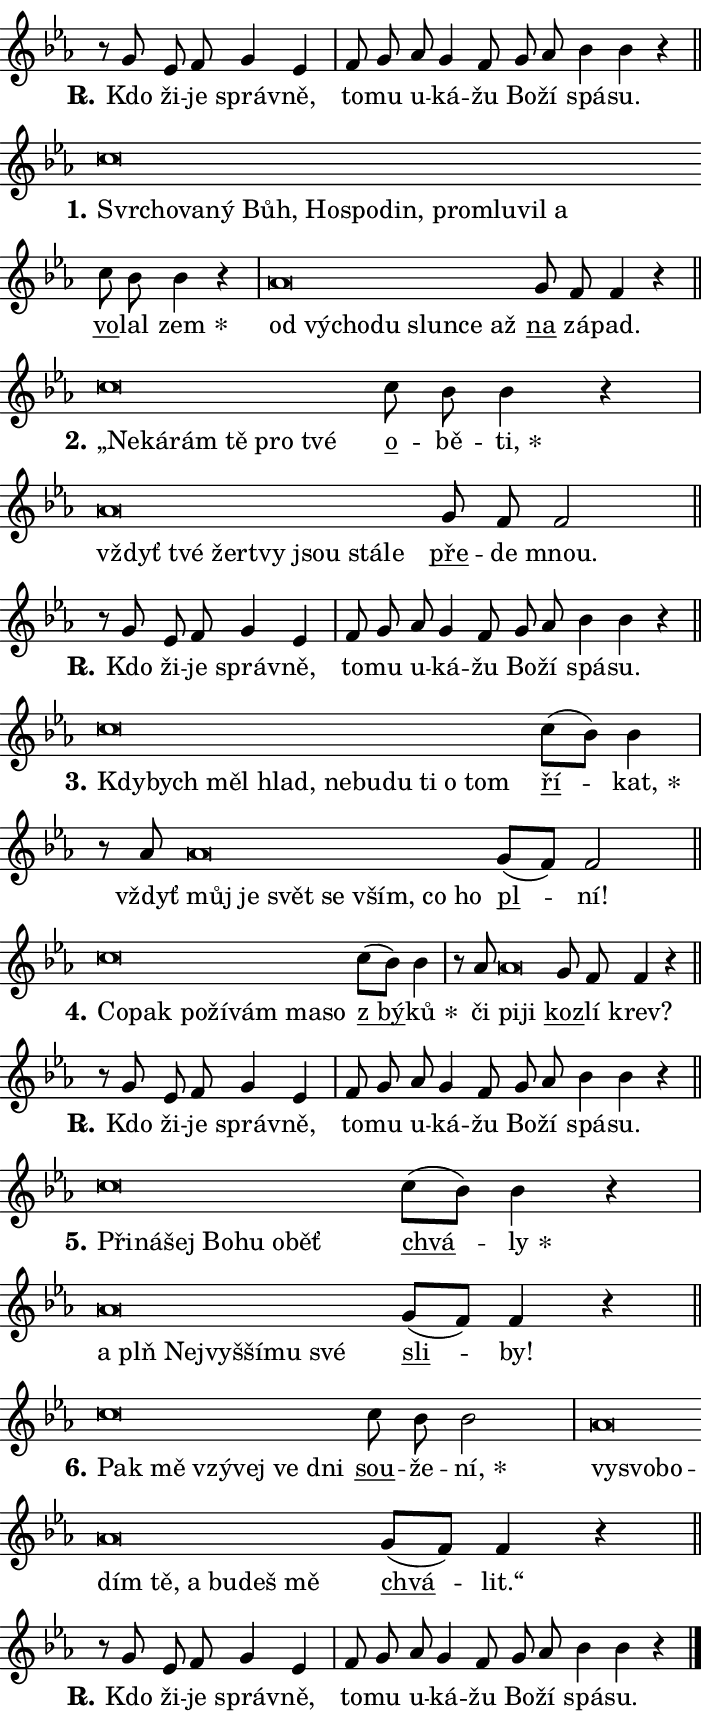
\version "2.24.0"
\header { tagline = "" }
\paper {
  indent = 0\cm
  top-margin = 0\cm
  right-margin = 0.13\cm % to fit lyric hyphens
  bottom-margin = 0\cm
  left-margin = 0\cm
  paper-width = 12\cm
  page-breaking = #ly:one-page-breaking
  system-system-spacing.basic-distance = #11
  score-system-spacing.basic-distance = #11
  ragged-last = ##f
}


%% Author: Thomas Morley
%% https://lists.gnu.org/archive/html/lilypond-user/2020-05/msg00002.html
#(define (line-position grob)
"Returns position of @var[grob} in current system:
   @code{'start}, if at first time-step
   @code{'end}, if at last time-step
   @code{'middle} otherwise
"
  (let* ((col (ly:item-get-column grob))
         (ln (ly:grob-object col 'left-neighbor))
         (rn (ly:grob-object col 'right-neighbor))
         (col-to-check-left (if (ly:grob? ln) ln col))
         (col-to-check-right (if (ly:grob? rn) rn col))
         (break-dir-left
           (and
             (ly:grob-property col-to-check-left 'non-musical #f)
             (ly:item-break-dir col-to-check-left)))
         (break-dir-right
           (and
             (ly:grob-property col-to-check-right 'non-musical #f)
             (ly:item-break-dir col-to-check-right))))
        (cond ((eqv? 1 break-dir-left) 'start)
              ((eqv? -1 break-dir-right) 'end)
              (else 'middle))))

#(define (tranparent-at-line-position vctor)
  (lambda (grob)
  "Relying on @code{line-position} select the relevant enry from @var{vctor}.
Used to determine transparency,"
    (case (line-position grob)
      ((end) (not (vector-ref vctor 0)))
      ((middle) (not (vector-ref vctor 1)))
      ((start) (not (vector-ref vctor 2))))))

noteHeadBreakVisibility =
#(define-music-function (break-visibility)(vector?)
"Makes @code{NoteHead}s transparent relying on @var{break-visibility}"
#{
  \override NoteHead.transparent =
    #(tranparent-at-line-position break-visibility)
#})

#(define delete-ledgers-for-transparent-note-heads
  (lambda (grob)
    "Reads whether a @code{NoteHead} is transparent.
If so this @code{NoteHead} is removed from @code{'note-heads} from
@var{grob}, which is supposed to be @code{LedgerLineSpanner}.
As a result ledgers are not printed for this @code{NoteHead}"
    (let* ((nhds-array (ly:grob-object grob 'note-heads))
           (nhds-list
             (if (ly:grob-array? nhds-array)
                 (ly:grob-array->list nhds-array)
                 '()))
           ;; Relies on the transparent-property being done before
           ;; Staff.LedgerLineSpanner.after-line-breaking is executed.
           ;; This is fragile ...
           (to-keep
             (remove
               (lambda (nhd)
                 (ly:grob-property nhd 'transparent #f))
               nhds-list)))
      ;; TODO find a better method to iterate over grob-arrays, similiar
      ;; to filter/remove etc for lists
      ;; For now rebuilt from scratch
      (set! (ly:grob-object grob 'note-heads)  '())
      (for-each
        (lambda (nhd)
          (ly:pointer-group-interface::add-grob grob 'note-heads nhd))
        to-keep))))

squashNotes = {
  \override NoteHead.X-extent = #'(-0.2 . 0.2)
  \override NoteHead.Y-extent = #'(-0.75 . 0)
  \override NoteHead.stencil =
    #(lambda (grob)
       (let ((pos (ly:grob-property grob 'staff-position)))
         (begin
           (if (< pos -7) (display "ERROR: Lower brevis then expected\n") (display ""))
           (if (<= pos -6) ly:text-interface::print ly:note-head::print))))
}
unSquashNotes = {
  \revert NoteHead.X-extent
  \revert NoteHead.Y-extent
  \revert NoteHead.stencil
}

hideNotes = \noteHeadBreakVisibility #begin-of-line-visible
unHideNotes = \noteHeadBreakVisibility #all-visible

% work-around for resetting accidentals
% https://lilypond.org/doc/v2.23/Documentation/notation/displaying-rhythms#unmetered-music
cadenzaMeasure = {
  \cadenzaOff
  \partial 1024 s1024
  \cadenzaOn
}

#(define-markup-command (accent layout props text) (markup?)
  "Underline accented syllable"
  (interpret-markup layout props
    #{\markup \override #'(offset . 4.3) \underline { #text }#}))

responsum = \markup \concat {
  "R" \hspace #-1.05 \path #0.1 #'((moveto 0 0.07) (lineto 0.9 0.8)) \hspace #0.05 "."
}

spaceSize = #0.6828661417322834 % exact space size for TeX Gyre Schola

\layout {
  \context {
    \Staff
    \remove "Time_signature_engraver"
    \override LedgerLineSpanner.after-line-breaking = #delete-ledgers-for-transparent-note-heads
  }
  \context {
    \Lyrics {
      \override LyricSpace.minimum-distance = \spaceSize
      \override LyricText.font-name = #"TeX Gyre Schola"
      \override LyricText.font-size = 1
      \override StanzaNumber.font-name = #"TeX Gyre Schola Bold"
      \override StanzaNumber.font-size = 1
    }
  }
  \context {
    \Score 
    \override NoteHead.text =
      #(lambda (grob) 
        (let ((pos (ly:grob-property grob 'staff-position)))
          #{\markup {
            \combine
              \halign #-0.55 \raise #(if (= pos -6) 0 0.5) \override #'(thickness . 2) \draw-line #'(3.2 . 0)
              \musicglyph "noteheads.sM1"
          }#}))
  }
}

% magnetic-lyrics.ily
%
%   written by
%     Jean Abou Samra <jean@abou-samra.fr>
%     Werner Lemberg <wl@gnu.org>
%
%   adapted by
%     Jiri Hon <jiri.hon@gmail.com>
%
% Version 2022-Apr-15

% https://www.mail-archive.com/lilypond-user@gnu.org/msg149350.html

#(define (Left_hyphen_pointer_engraver context)
   "Collect syllable-hyphen-syllable occurrences in lyrics and store
them in properties.  This engraver only looks to the left.  For
example, if the lyrics input is @code{foo -- bar}, it does the
following.

@itemize @bullet
@item
Set the @code{text} property of the @code{LyricHyphen} grob between
@q{foo} and @q{bar} to @code{foo}.

@item
Set the @code{left-hyphen} property of the @code{LyricText} grob with
text @q{foo} to the @code{LyricHyphen} grob between @q{foo} and
@q{bar}.
@end itemize

Use this auxiliary engraver in combination with the
@code{lyric-@/text::@/apply-@/magnetic-@/offset!} hook."
   (let ((hyphen #f)
         (text #f))
     (make-engraver
      (acknowledgers
       ((lyric-syllable-interface engraver grob source-engraver)
        (set! text grob)))
      (end-acknowledgers
       ((lyric-hyphen-interface engraver grob source-engraver)
        ;(when (not (grob::has-interface grob 'lyric-space-interface))
          (set! hyphen grob)));)
      ((stop-translation-timestep engraver)
       (when (and text hyphen)
         (ly:grob-set-object! text 'left-hyphen hyphen))
       (set! text #f)
       (set! hyphen #f)))))

#(define (lyric-text::apply-magnetic-offset! grob)
   "If the space between two syllables is less than the value in
property @code{LyricText@/.details@/.squash-threshold}, move the right
syllable to the left so that it gets concatenated with the left
syllable.

Use this function as a hook for
@code{LyricText@/.after-@/line-@/breaking} if the
@code{Left_@/hyphen_@/pointer_@/engraver} is active."
   (let ((hyphen (ly:grob-object grob 'left-hyphen #f)))
     (when hyphen
       (let ((left-text (ly:spanner-bound hyphen LEFT)))
         (when (grob::has-interface left-text 'lyric-syllable-interface)
           (let* ((common (ly:grob-common-refpoint grob left-text X))
                  (this-x-ext (ly:grob-extent grob common X))
                  (left-x-ext
                   (begin
                     ;; Trigger magnetism for left-text.
                     (ly:grob-property left-text 'after-line-breaking)
                     (ly:grob-extent left-text common X)))
                  ;; `delta` is the gap width between two syllables.
                  (delta (- (interval-start this-x-ext)
                            (interval-end left-x-ext)))
                  (details (ly:grob-property grob 'details))
                  (threshold (assoc-get 'squash-threshold details 0.2)))
             (when (< delta threshold)
               (let* (;; We have to manipulate the input text so that
                      ;; ligatures crossing syllable boundaries are not
                      ;; disabled.  For languages based on the Latin
                      ;; script this is essentially a beautification.
                      ;; However, for non-Western scripts it can be a
                      ;; necessity.
                      (lt (ly:grob-property left-text 'text))
                      (rt (ly:grob-property grob 'text))
                      (is-space (grob::has-interface hyphen 'lyric-space-interface))
                      (space (if is-space " " ""))
                      (extra-delta (if is-space spaceSize 0))
                      ;; Append new syllable.
                      (ltrt-space (if (and (string? lt) (string? rt))
                                (string-append lt space rt)
                                (make-concat-markup (list lt space rt))))
                      ;; Right-align `ltrt` to the right side.
                      (ltrt-space-markup (grob-interpret-markup
                               grob
                               (make-translate-markup
                                (cons (interval-length this-x-ext) 0)
                                (make-right-align-markup ltrt-space)))))
                 (begin
                   ;; Don't print `left-text`.
                   (ly:grob-set-property! left-text 'stencil #f)
                   ;; Set text and stencil (which holds all collected
                   ;; syllables so far) and shift it to the left.
                   (ly:grob-set-property! grob 'text ltrt-space)
                   (ly:grob-set-property! grob 'stencil ltrt-space-markup)
                   (ly:grob-translate-axis! grob (- (- delta extra-delta)) X))))))))))


#(define (lyric-hyphen::displace-bounds-first grob)
   ;; Make very sure this callback isn't triggered too early.
   (let ((left (ly:spanner-bound grob LEFT))
         (right (ly:spanner-bound grob RIGHT)))
     (ly:grob-property left 'after-line-breaking)
     (ly:grob-property right 'after-line-breaking)
     (ly:lyric-hyphen::print grob)))

squashThreshold = #0.4

\layout {
  \context {
    \Lyrics
    \consists #Left_hyphen_pointer_engraver
    \override LyricText.after-line-breaking =
      #lyric-text::apply-magnetic-offset!
    \override LyricHyphen.stencil = #lyric-hyphen::displace-bounds-first
    \override LyricText.details.squash-threshold = \squashThreshold
    \override LyricHyphen.minimum-distance = 0
    \override LyricHyphen.minimum-length = \squashThreshold
  }
}

squashText = \override LyricText.details.squash-threshold = 9999
unSquashText = \override LyricText.details.squash-threshold = \squashThreshold

leftText = \override LyricText.self-alignment-X = #LEFT
unLeftText = \revert LyricText.self-alignment-X

starOffset = #(lambda (grob) 
                (let ((x_offset (ly:self-alignment-interface::aligned-on-x-parent grob)))
                  (if (= x_offset 0) 0 (+ x_offset 1.2))))

star = #(define-music-function (syllable)(string?)
"Append star separator at the end of a syllable"
#{
  \once \override LyricText.X-offset = #starOffset
  \lyricmode { \markup {
    #syllable
    \override #'((font-name . "TeX Gyre Schola Bold")) \hspace #0.2 \lower #0.65 \larger "*"
  } }
#})

starAccent = #(define-music-function (syllable)(string?)
"Append star separator at the end of a syllable and make accent"
#{
  \once \override LyricText.X-offset = #starOffset
  \lyricmode { \markup {
    \accent #syllable
    \override #'((font-name . "TeX Gyre Schola Bold")) \hspace #0.2 \lower #0.65 \larger "*"
  } }
#})

breath = #(define-music-function (syllable)(string?)
"Append breathing indicator at the end of a syllable"
#{
  \lyricmode { \markup { #syllable "+" } }
#})

optionalBreath = #(define-music-function (syllable)(string?)
"Append optional breathing indicator at the end of a syllable"
#{
  \lyricmode { \markup { #syllable "(+)" } }
#})


\score {
    <<
        \new Voice = "melody" { \cadenzaOn \key es \major \relative { r8 g' es f g4 es \cadenzaMeasure \bar "|" f8 g \bar "" as g4 f8 \bar "" g as \bar "" bes4 bes r \cadenzaMeasure \bar "||" \break } }
        \new Lyrics \lyricsto "melody" { \lyricmode { \set stanza = \responsum
Kdo ži -- je správ -- ně, to -- mu u -- ká -- žu Bo -- ží spá -- su. } }
    >>
    \layout {}
}

\score {
    <<
        \new Voice = "melody" { \cadenzaOn \key es \major \relative { \squashNotes c''\breve*1/16 \hideNotes \breve*1/16 \bar "" \breve*1/16 \bar "" \breve*1/16 \bar "" \breve*1/16 \bar "" \breve*1/16 \bar "" \breve*1/16 \bar "" \breve*1/16 \bar "" \breve*1/16 \bar "" \breve*1/16 \bar "" \breve*1/16 \breve*1/16 \bar "" \unHideNotes \unSquashNotes \bar "" c8 bes bes4 r \cadenzaMeasure \bar "|" \squashNotes as\breve*1/16 \hideNotes \breve*1/16 \bar "" \breve*1/16 \bar "" \breve*1/16 \bar "" \breve*1/16 \bar "" \breve*1/16 \breve*1/16 \bar "" \unHideNotes \unSquashNotes \bar "" g8 f f4 r \cadenzaMeasure \bar "||" \break } }
        \new Lyrics \lyricsto "melody" { \lyricmode { \set stanza = "1."
\leftText Svr -- \squashText cho -- va -- ný Bůh, Ho -- spo -- din, pro -- mlu -- vil a \unLeftText \unSquashText \markup \accent vo -- lal \star zem \leftText od \squashText vý -- cho -- du slun -- ce až \unLeftText \unSquashText \markup \accent na zá -- pad. } }
    >>
    \layout {}
}

\score {
    <<
        \new Voice = "melody" { \cadenzaOn \key es \major \relative { \squashNotes c''\breve*1/16 \hideNotes \breve*1/16 \bar "" \breve*1/16 \bar "" \breve*1/16 \bar "" \breve*1/16 \breve*1/16 \bar "" \unHideNotes \unSquashNotes \bar "" c8 bes bes4 r \cadenzaMeasure \bar "|" \squashNotes as\breve*1/16 \hideNotes \breve*1/16 \bar "" \breve*1/16 \bar "" \breve*1/16 \bar "" \breve*1/16 \bar "" \breve*1/16 \breve*1/16 \bar "" \unHideNotes \unSquashNotes \bar "" g8 f f2 \cadenzaMeasure \bar "||" \break } }
        \new Lyrics \lyricsto "melody" { \lyricmode { \set stanza = "2."
\leftText „Ne -- \squashText ká -- rám tě pro tvé \unLeftText \unSquashText \markup \accent o -- bě -- \star ti, \leftText vždyť \squashText tvé žer -- tvy jsou stá -- le \unLeftText \unSquashText \markup \accent pře -- de mnou. } }
    >>
    \layout {}
}

\score {
    <<
        \new Voice = "melody" { \cadenzaOn \key es \major \relative { r8 g' es f g4 es \cadenzaMeasure \bar "|" f8 g \bar "" as g4 f8 \bar "" g as \bar "" bes4 bes r \cadenzaMeasure \bar "||" \break } }
        \new Lyrics \lyricsto "melody" { \lyricmode { \set stanza = \responsum
Kdo ži -- je správ -- ně, to -- mu u -- ká -- žu Bo -- ží spá -- su. } }
    >>
    \layout {}
}

\score {
    <<
        \new Voice = "melody" { \cadenzaOn \key es \major \relative { \squashNotes c''\breve*1/16 \hideNotes \breve*1/16 \bar "" \breve*1/16 \bar "" \breve*1/16 \bar "" \breve*1/16 \bar "" \breve*1/16 \bar "" \breve*1/16 \bar "" \breve*1/16 \bar "" \breve*1/16 \breve*1/16 \bar "" \unHideNotes \unSquashNotes \bar "" c8[( bes)] bes4 \cadenzaMeasure \bar "|" r8 as \squashNotes as\breve*1/16 \hideNotes \breve*1/16 \bar "" \breve*1/16 \bar "" \breve*1/16 \bar "" \breve*1/16 \bar "" \breve*1/16 \breve*1/16 \bar "" \unHideNotes \unSquashNotes \bar "" g8[( f)] f2 \cadenzaMeasure \bar "||" \break } }
        \new Lyrics \lyricsto "melody" { \lyricmode { \set stanza = "3."
\leftText Kdy -- \squashText bych měl hlad, ne -- bu -- du ti o tom \unLeftText \unSquashText \markup \accent ří -- \star kat, vždyť \leftText můj \squashText je svět se vším, co ho \unLeftText \unSquashText \markup \accent pl -- ní! } }
    >>
    \layout {}
}

\score {
    <<
        \new Voice = "melody" { \cadenzaOn \key es \major \relative { \squashNotes c''\breve*1/16 \hideNotes \breve*1/16 \bar "" \breve*1/16 \bar "" \breve*1/16 \bar "" \breve*1/16 \bar "" \breve*1/16 \breve*1/16 \bar "" \unHideNotes \unSquashNotes \bar "" c8[( bes)] bes4 \cadenzaMeasure \bar "|" r8 as8 \squashNotes as\breve*1/16 \hideNotes \breve*1/16 \bar "" \unHideNotes \unSquashNotes \bar "" g8 f f4 r \cadenzaMeasure \bar "||" \break } }
        \new Lyrics \lyricsto "melody" { \lyricmode { \set stanza = "4."
\leftText Co -- \squashText pak po -- ží -- vám ma -- so \unLeftText \unSquashText \markup \accent "z bý" -- \star ků či \leftText pi -- \squashText ji \unLeftText \unSquashText \markup \accent koz -- lí krev? } }
    >>
    \layout {}
}

\score {
    <<
        \new Voice = "melody" { \cadenzaOn \key es \major \relative { r8 g' es f g4 es \cadenzaMeasure \bar "|" f8 g \bar "" as g4 f8 \bar "" g as \bar "" bes4 bes r \cadenzaMeasure \bar "||" \break } }
        \new Lyrics \lyricsto "melody" { \lyricmode { \set stanza = \responsum
Kdo ži -- je správ -- ně, to -- mu u -- ká -- žu Bo -- ží spá -- su. } }
    >>
    \layout {}
}

\score {
    <<
        \new Voice = "melody" { \cadenzaOn \key es \major \relative { \squashNotes c''\breve*1/16 \hideNotes \breve*1/16 \bar "" \breve*1/16 \bar "" \breve*1/16 \bar "" \breve*1/16 \bar "" \breve*1/16 \breve*1/16 \bar "" \unHideNotes \unSquashNotes \bar "" c8[( bes)] bes4 r \cadenzaMeasure \bar "|" \squashNotes as\breve*1/16 \hideNotes \breve*1/16 \bar "" \breve*1/16 \bar "" \breve*1/16 \bar "" \breve*1/16 \bar "" \breve*1/16 \breve*1/16 \bar "" \unHideNotes \unSquashNotes \bar "" g8[( f)] f4 r \cadenzaMeasure \bar "||" \break } }
        \new Lyrics \lyricsto "melody" { \lyricmode { \set stanza = "5."
\leftText Při -- \squashText ná -- šej Bo -- hu o -- běť \unLeftText \unSquashText \markup \accent chvá -- \star ly \leftText a \squashText plň Nej -- vyš -- ší -- mu své \unLeftText \unSquashText \markup \accent sli -- by! } }
    >>
    \layout {}
}

\score {
    <<
        \new Voice = "melody" { \cadenzaOn \key es \major \relative { \squashNotes c''\breve*1/16 \hideNotes \breve*1/16 \bar "" \breve*1/16 \bar "" \breve*1/16 \bar "" \breve*1/16 \breve*1/16 \bar "" \unHideNotes \unSquashNotes \bar "" c8 bes bes2 \cadenzaMeasure \bar "|" \squashNotes as\breve*1/16 \hideNotes \breve*1/16 \bar "" \breve*1/16 \bar "" \breve*1/16 \bar "" \breve*1/16 \bar "" \breve*1/16 \bar "" \breve*1/16 \bar "" \breve*1/16 \breve*1/16 \bar "" \unHideNotes \unSquashNotes \bar "" g8[( f)] f4 r \cadenzaMeasure \bar "||" \break } }
        \new Lyrics \lyricsto "melody" { \lyricmode { \set stanza = "6."
\leftText Pak \squashText mě vzý -- vej ve dni \unLeftText \unSquashText \markup \accent sou -- že -- \star ní, \leftText vy -- \squashText svo -- bo -- dím tě, a bu -- deš mě \unLeftText \unSquashText \markup \accent chvá -- lit.“ } }
    >>
    \layout {}
}

\score {
    <<
        \new Voice = "melody" { \cadenzaOn \key es \major \relative { r8 g' es f g4 es \cadenzaMeasure \bar "|" f8 g \bar "" as g4 f8 \bar "" g as \bar "" bes4 bes r \cadenzaMeasure \bar "||" \break } \bar "|." }
        \new Lyrics \lyricsto "melody" { \lyricmode { \set stanza = \responsum
Kdo ži -- je správ -- ně, to -- mu u -- ká -- žu Bo -- ží spá -- su. } }
    >>
    \layout {}
}
